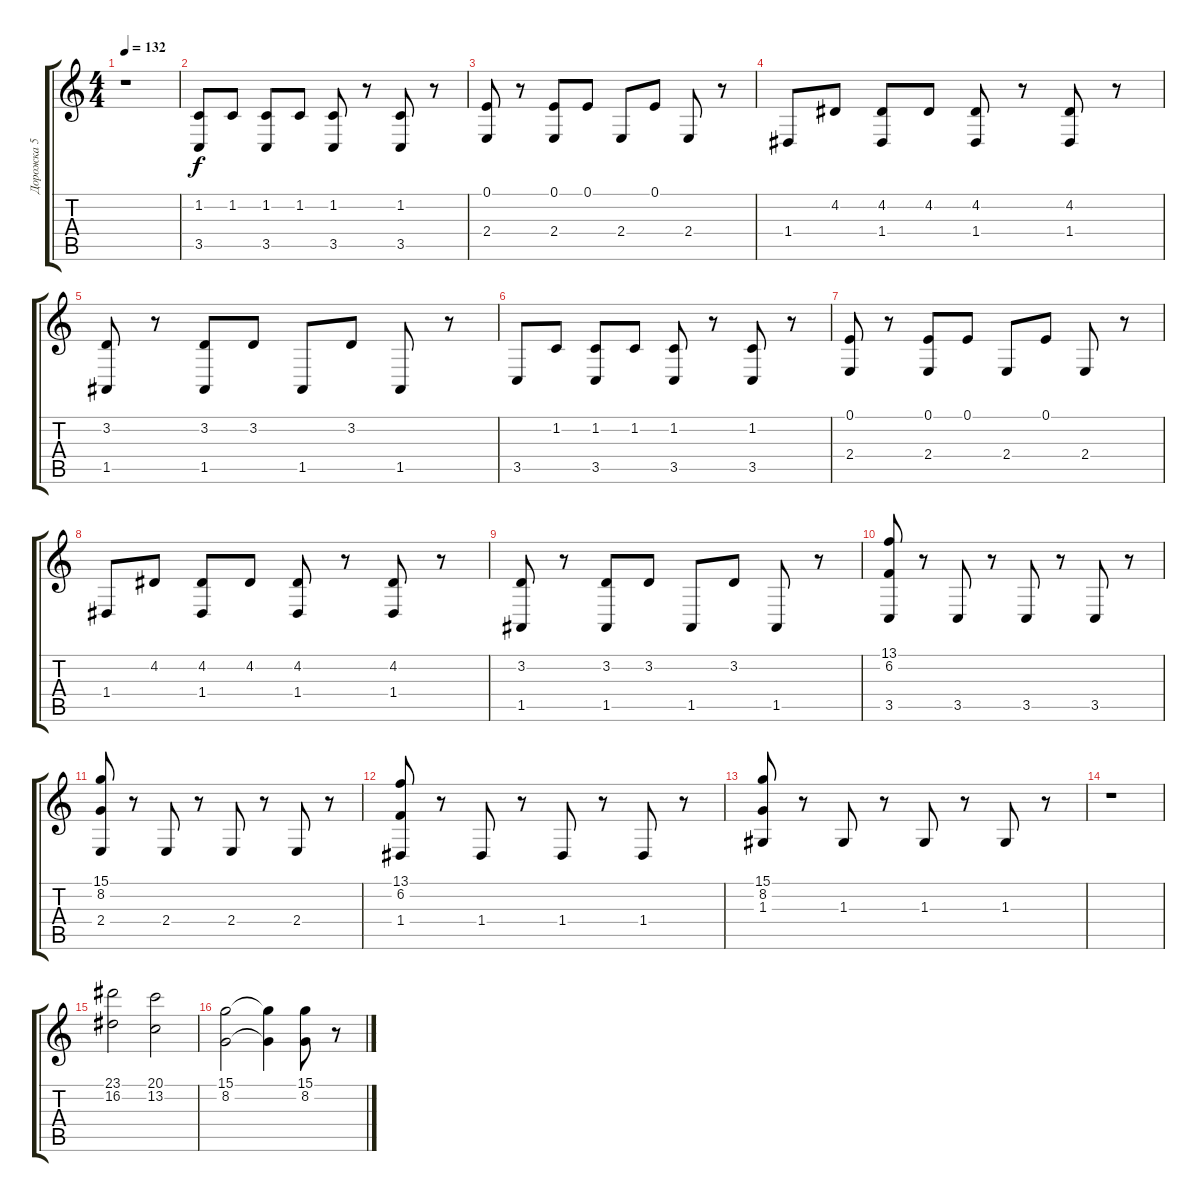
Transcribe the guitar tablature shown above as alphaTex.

\track ("Дорожка 5" "Дорожка 5") {instrument electricpiano1}
\staff {score tabs}
\tuning (E4 B3 G3 D3 A2 E2) {hide}
\ts (4 4)
\tempo 132
\clef g2
\ks c
r.1{dy f} |
(1.2 3.5).8 1.2.8 (1.2 3.5).8 1.2.8 (1.2 3.5).8 r.8 (1.2 3.5).8 r.8 |
(0.1 2.4).8 r.8 (0.1 2.4).8 0.1.8 2.4.8 0.1.8 2.4.8 r.8 |
1.4.8 4.2.8 (4.2 1.4).8 4.2.8 (4.2 1.4).8 r.8 (4.2 1.4).8 r.8 |
(3.2 1.5).8 r.8 (3.2 1.5).8 3.2.8 1.5.8 3.2.8 1.5.8 r.8 |
3.5.8 1.2.8 (1.2 3.5).8 1.2.8 (1.2 3.5).8 r.8 (1.2 3.5).8 r.8 |
(0.1 2.4).8 r.8 (0.1 2.4).8 0.1.8 2.4.8 0.1.8 2.4.8 r.8 |
1.4.8 4.2.8 (4.2 1.4).8 4.2.8 (4.2 1.4).8 r.8 (4.2 1.4).8 r.8 |
(3.2 1.5).8 r.8 (3.2 1.5).8 3.2.8 1.5.8 3.2.8 1.5.8 r.8 |
(13.1 6.2 3.5).8 r.8 3.5.8 r.8 3.5.8 r.8 3.5.8 r.8 |
(15.1 8.2 2.4).8 r.8 2.4.8 r.8 2.4.8 r.8 2.4.8 r.8 |
(13.1 6.2 1.4).8 r.8 1.4.8 r.8 1.4.8 r.8 1.4.8 r.8 |
(15.1 8.2 1.3).8 r.8 1.3.8 r.8 1.3.8 r.8 1.3.8 r.8 |
r.1 |
(23.1 16.2).2 (20.1 13.2).2 |
(15.1 8.2).2 (15.1{t} 8.2{t}).4 (15.1 8.2).8 r.8
